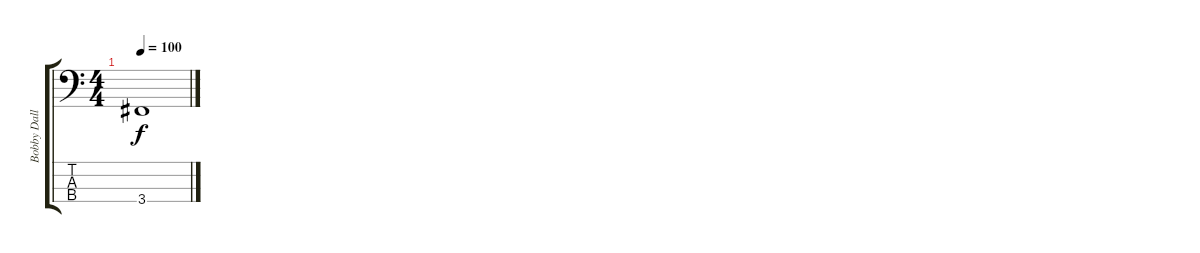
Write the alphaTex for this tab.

\track ("Bobby Dall Bass Guitar" "Bobby Dall") {instrument electricbasspick}
\staff {score tabs}
\tuning (Gb2 Db2 Ab1 Eb1) {hide}
\ts (4 4)
\tempo 100
\clef f4
\ks c
3.4{t}.1{dy f}
